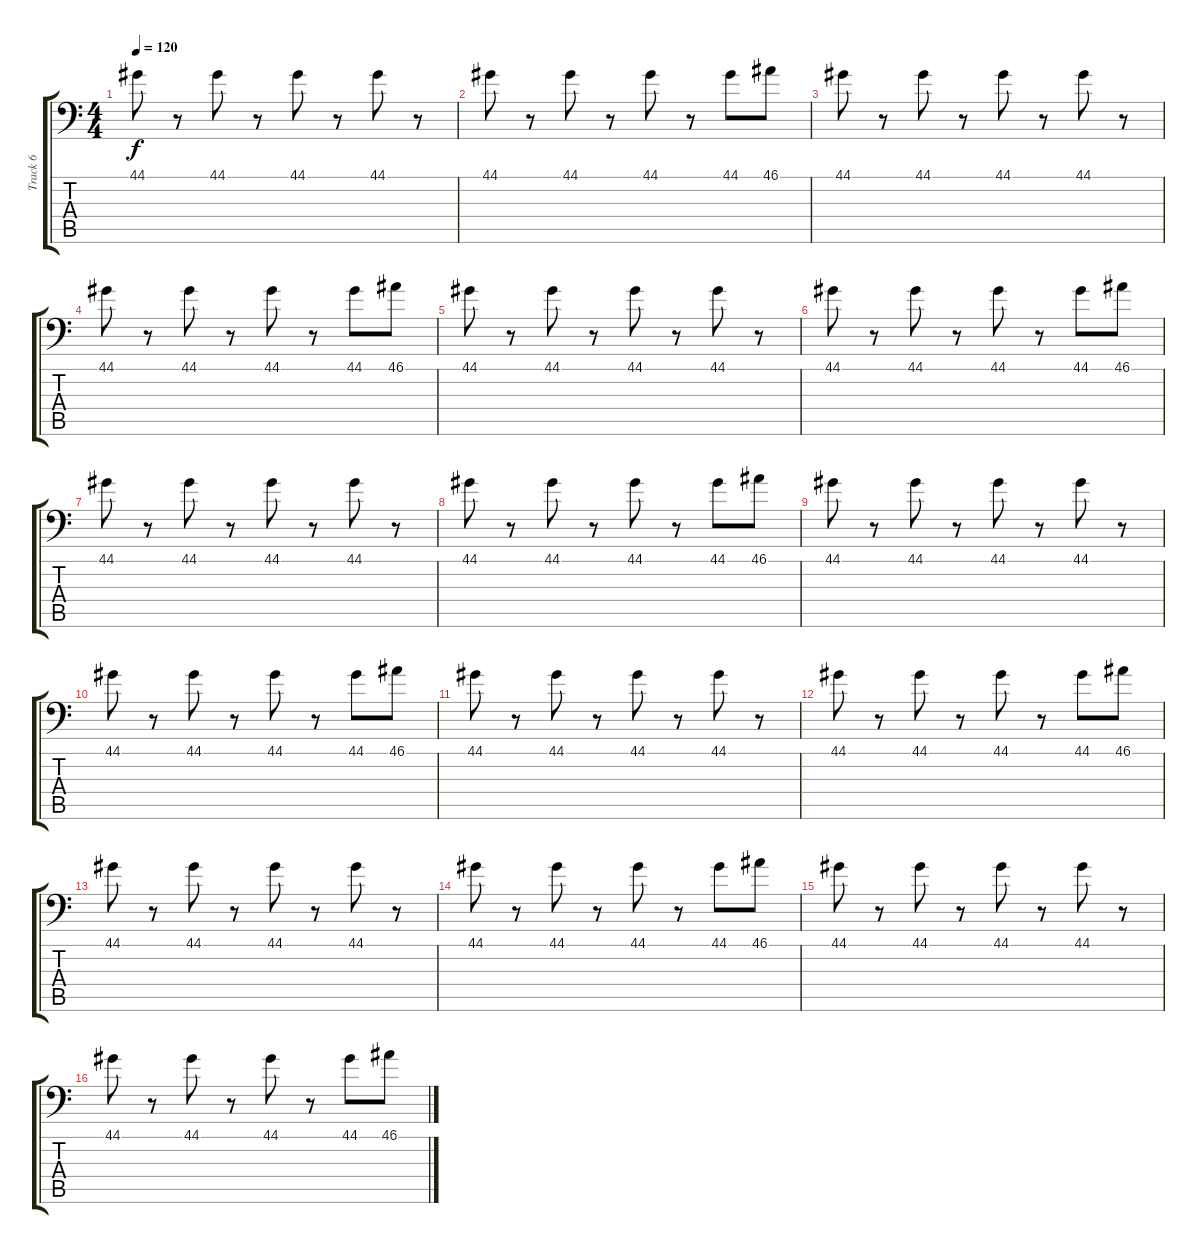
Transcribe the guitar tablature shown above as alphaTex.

\track ("Track 6" "Track 6") {instrument acousticgrandpiano}
\staff {score tabs}
\tuning (C-1 C-1 C-1 C-1 C-1 C-1) {hide}
\ts (4 4)
\tempo 120
\clef f4
\ks c
44.1.8{dy f} r.8 44.1.8 r.8 44.1.8 r.8 44.1.8 r.8 |
44.1.8 r.8 44.1.8 r.8 44.1.8 r.8 44.1.8 46.1.8 |
44.1.8 r.8 44.1.8 r.8 44.1.8 r.8 44.1.8 r.8 |
44.1.8 r.8 44.1.8 r.8 44.1.8 r.8 44.1.8 46.1.8 |
44.1.8 r.8 44.1.8 r.8 44.1.8 r.8 44.1.8 r.8 |
44.1.8 r.8 44.1.8 r.8 44.1.8 r.8 44.1.8 46.1.8 |
44.1.8 r.8 44.1.8 r.8 44.1.8 r.8 44.1.8 r.8 |
44.1.8 r.8 44.1.8 r.8 44.1.8 r.8 44.1.8 46.1.8 |
44.1.8 r.8 44.1.8 r.8 44.1.8 r.8 44.1.8 r.8 |
44.1.8 r.8 44.1.8 r.8 44.1.8 r.8 44.1.8 46.1.8 |
44.1.8 r.8 44.1.8 r.8 44.1.8 r.8 44.1.8 r.8 |
44.1.8 r.8 44.1.8 r.8 44.1.8 r.8 44.1.8 46.1.8 |
44.1.8 r.8 44.1.8 r.8 44.1.8 r.8 44.1.8 r.8 |
44.1.8 r.8 44.1.8 r.8 44.1.8 r.8 44.1.8 46.1.8 |
44.1.8 r.8 44.1.8 r.8 44.1.8 r.8 44.1.8 r.8 |
44.1.8 r.8 44.1.8 r.8 44.1.8 r.8 44.1.8 46.1.8
